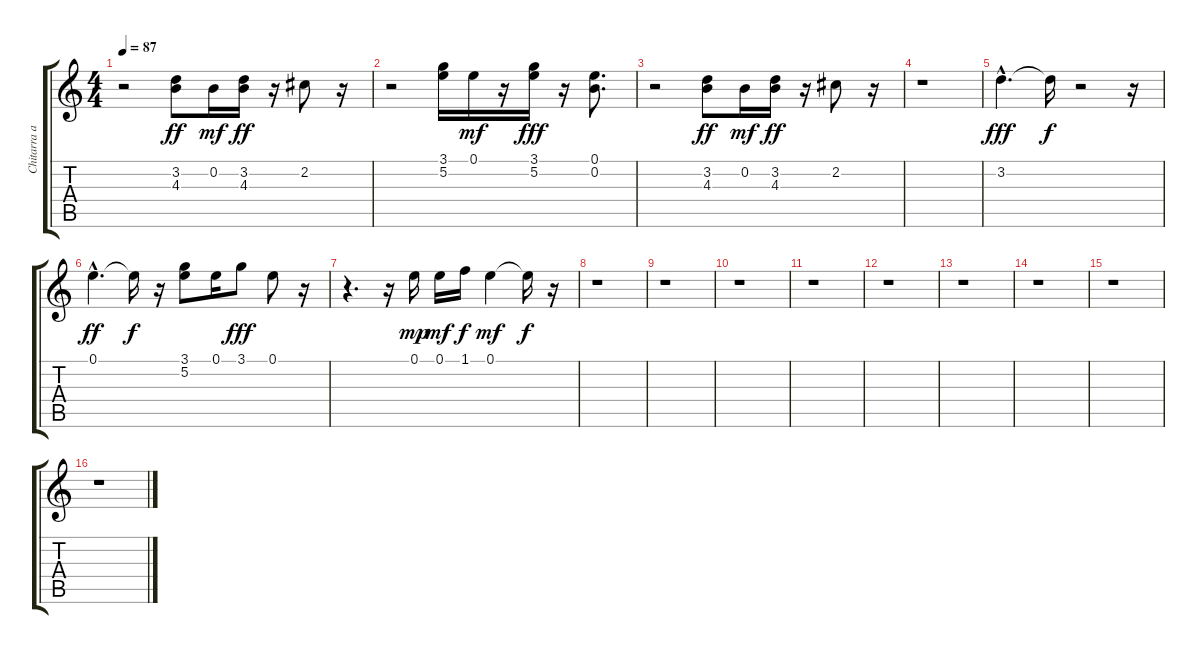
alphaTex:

\track ("Chitarra acustica 2" "Chitarra a") {instrument acousticguitarsteel}
\staff {score tabs}
\tuning (E4 B3 G3 D3 A2 E2) {hide}
\ts (4 4)
\tempo 87
\clef g2
\ks c
r.2{dy fff} (3.2 4.3).8{dy ff} 0.2.16{dy mf} (3.2 4.3).16{dy ff} r.16 2.2.8 r.16 |
r.2 (3.1 5.2).16 0.1.16{dy mf} r.16 (3.1 5.2).16{dy fff} r.16 (0.1 0.2).8{d} |
r.2 (3.2 4.3).8{dy ff} 0.2.16{dy mf} (3.2 4.3).16{dy ff} r.16 2.2.8 r.16 |
r.1 |
3.2{hac}.4{d dy fff} 3.2{t}.16{dy f} r.2 r.16 |
0.1{hac}.4{d dy ff} 0.1{t}.16{dy f} r.16 (3.1 5.2).8 0.1.16 3.1.8{dy fff} 0.1.8 r.16 |
r.4{d} r.16 0.1.16{dy mp} 0.1.16{dy mf} 1.1.16{dy f} 0.1.4{dy mf} 0.1{t}.16{dy f} r.16 |
r.1 |
r.1 |
r.1 |
r.1 |
r.1 |
r.1 |
r.1 |
r.1 |
r.1
